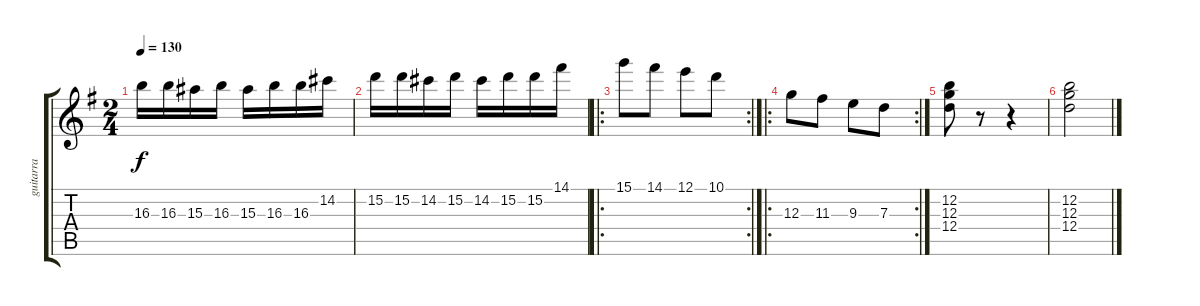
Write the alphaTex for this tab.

\track ("guitarra" "guitarra") {instrument electricguitarclean}
\staff {score tabs}
\tuning (E4 B3 G3 D3 A2 E2) {hide}
\ts (2 4)
\tempo 130
\clef g2
\ks g
16.3.16{dy f} 16.3.16 15.3.16 16.3.16 15.3.16 16.3.16 16.3.16 14.2.16 |
15.2.16 15.2.16 14.2.16 15.2.16 14.2.16 15.2.16 15.2.16 14.1.16 |
\ro
\rc 2
15.1.8 14.1.8 12.1.8 10.1.8 |
\ro
\rc 2
12.3.8 11.3.8 9.3.8 7.3.8 |
(12.2 12.3 12.4).8 r.8 r.4 |
(12.2 12.3 12.4).2
